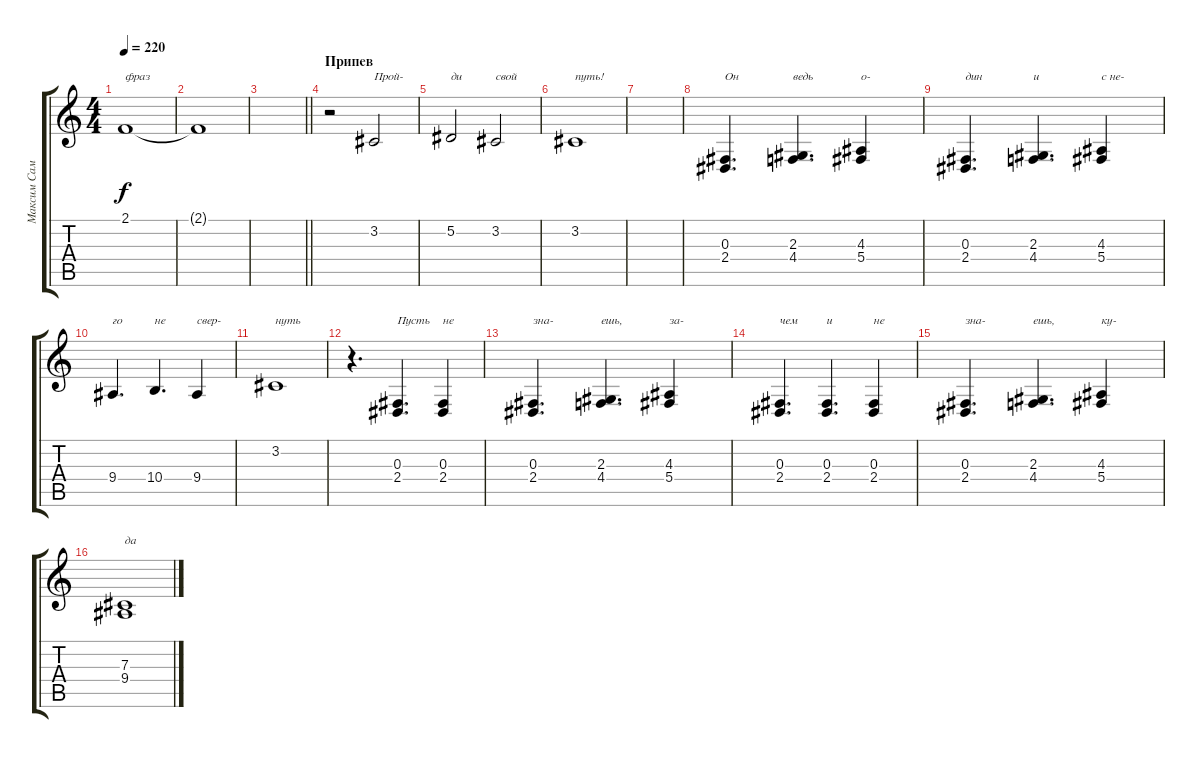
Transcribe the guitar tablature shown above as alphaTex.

\track ("Максим Самосват" "Максим Сам") {instrument bassoon}
\staff {score tabs}
\tuning (Eb4 Bb3 Gb3 Db3 Ab2 Eb2) {hide}
\ts (4 4)
\tempo 220
\clef g2
\ks c
2.1.1{txt "фраз" dy f} |
2.1{t}.1 |
\barLineRight lightlight
|
\section ("" "Припев")
r.2 3.2.2{txt "Прой-"} |
5.2.2{txt "ди"} 3.2.2{txt "свой"} |
3.2.1{txt "путь!"} |
|
(0.3 2.4).4{d txt "Он"} (2.3 4.4).4{d txt "ведь"} (4.3 5.4).4{txt "о-"} |
(0.3 2.4).4{d txt "дин"} (2.3 4.4).4{d txt "и"} (4.3 5.4).4{txt "с не-"} |
9.4.4{d txt "го"} 10.4.4{d txt "не"} 9.4.4{txt "свер-"} |
3.2.1{txt "нуть"} |
r.4{d} (0.3 2.4).4{d txt "Пусть"} (0.3 2.4).4{txt "не"} |
(0.3 2.4).4{d txt "зна-"} (2.3 4.4).4{d txt "ешь,"} (4.3 5.4).4{txt "за-"} |
(0.3 2.4).4{d txt "чем"} (0.3 2.4).4{d txt "и"} (0.3 2.4).4{txt "не"} |
(0.3 2.4).4{d txt "зна-"} (2.3 4.4).4{d txt "ешь,"} (4.3 5.4).4{txt "ку-"} |
(7.3 9.4).1{txt "да"}
